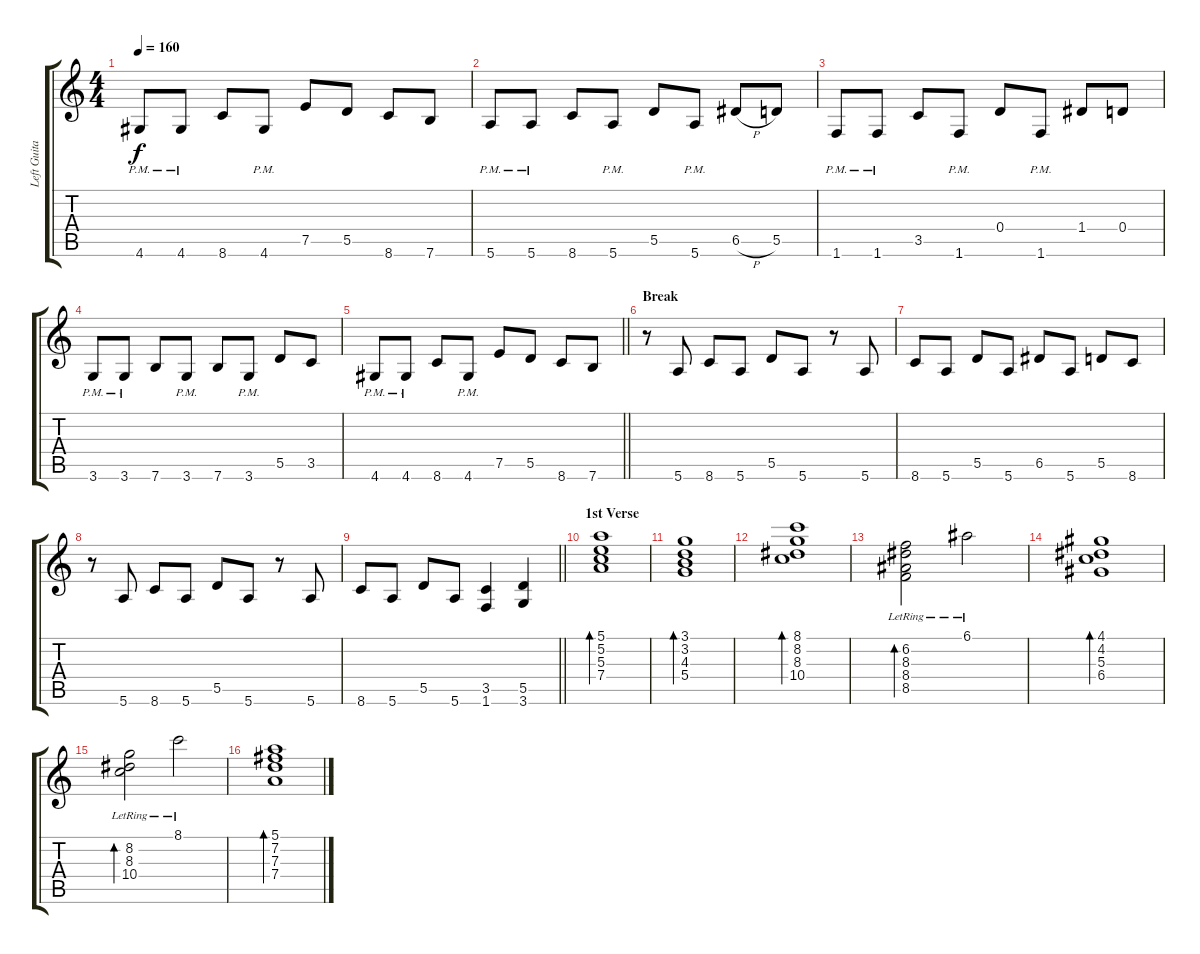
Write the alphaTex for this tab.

\track ("Left Guitar" "Left Guita") {instrument distortionguitar}
\staff {score tabs}
\tuning (E4 B3 G3 D3 A2 E2) {hide}
\ts (4 4)
\tempo 160
\clef g2
\ks c
4.6{pm}.8{dy f} 4.6{pm}.8 8.6.8 4.6{pm}.8 7.5.8 5.5.8 8.6.8 7.6.8 |
5.6{pm}.8 5.6{pm}.8 8.6.8 5.6{pm}.8 5.5.8 5.6{pm}.8 6.5{h}.8 5.5.8 |
1.6{pm}.8 1.6{pm}.8 3.5.8 1.6{pm}.8 0.4.8 1.6{pm}.8 1.4.8 0.4.8 |
3.6{pm}.8 3.6{pm}.8 7.6.8 3.6{pm}.8 7.6.8 3.6{pm}.8 5.5.8 3.5.8 |
\barLineRight lightlight
4.6{pm}.8 4.6{pm}.8 8.6.8 4.6{pm}.8 7.5.8 5.5.8 8.6.8 7.6.8 |
\section ("" "Break")
r.8{volume 14 instrument distortionguitar} 5.6.8 8.6.8 5.6.8 5.5.8 5.6.8 r.8 5.6.8 |
8.6.8 5.6.8 5.5.8 5.6.8 6.5.8{instrument guitarharmonics} 5.6.8{instrument distortionguitar} 5.5.8 8.6.8 |
r.8 5.6.8 8.6.8 5.6.8 5.5.8 5.6.8 r.8 5.6.8 |
\barLineRight lightlight
8.6.8 5.6.8 5.5.8 5.6.8 (3.5 1.6).4 (5.5 3.6).4 |
\section ("" "1st Verse")
(5.1 5.2 5.3 7.4).1{bd 480 volume 8 instrument electricguitarjazz} |
(3.1 3.2 4.3 5.4).1{bd 480} |
(8.1 8.2 8.3 10.4).1{bd 480} |
(6.2 8.3{lr} 8.4{lr} 8.5).2{bd 480} 6.1{lr}.2 |
(4.1 4.2 5.3 6.4).1{bd 480} |
(8.2{lr} 8.3{lr} 10.4{lr}).2{bd 480} 8.1{lr}.2 |
(5.1 7.2 7.3 7.4).1{bd 480}
